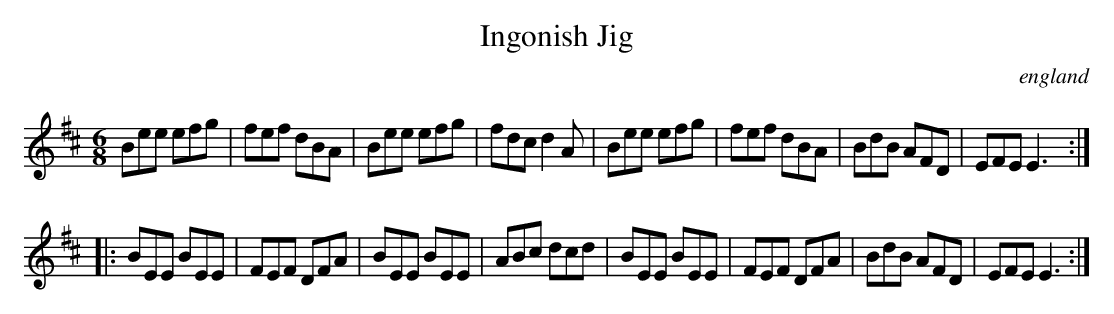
X:1
T:Ingonish Jig
O:england
M:6/8
L:1/8
K:Edor
Bee efg|fef dBA|Bee efg|fdc d2A|Bee efg|fef dBA|BdB AFD|EFE E3:|
|:BEE BEE|FEF DFA|BEE BEE|ABc dcd|BEE BEE|FEF DFA|BdB AFD|EFE E3:|
